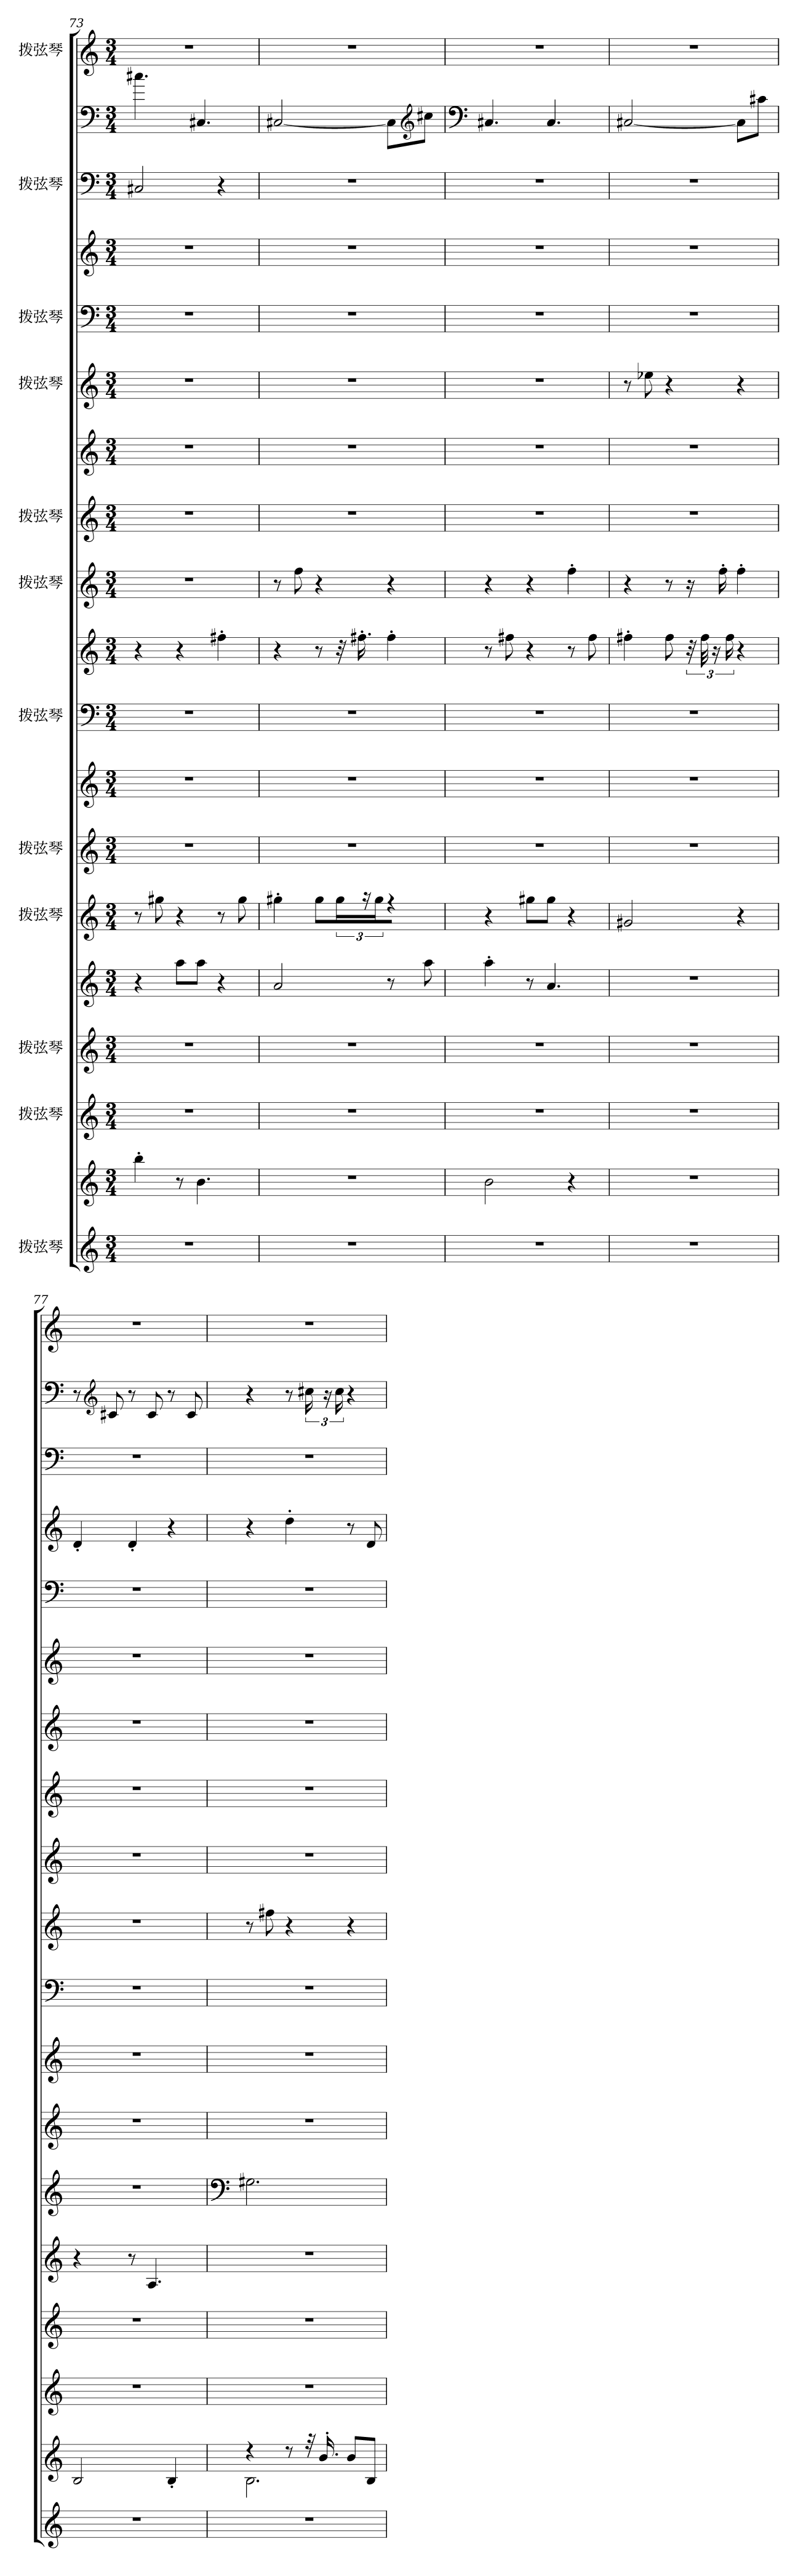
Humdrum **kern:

**kern	**kern	**kern	**kern	**kern	**kern	**kern	**kern	**kern	**kern	**kern	**kern	**kern	**kern	**kern	**kern	**kern	**kern	**kern
*part12	*part12	*part11	*part10	*part10	*part9	*part8	*part8	*part7	*part7	*part6	*part5	*part5	*part4	*part3	*part3	*part2	*part2	*part1
*staff19	*staff18	*staff17	*staff16	*staff15	*staff14	*staff13	*staff12	*staff11	*staff10	*staff9	*staff8	*staff7	*staff6	*staff5	*staff4	*staff3	*staff2	*staff1
*I"拨弦琴	*	*I"拨弦琴	*I"拨弦琴	*	*I"拨弦琴	*I"拨弦琴	*	*I"拨弦琴	*	*I"拨弦琴	*I"拨弦琴	*	*I"拨弦琴	*I"拨弦琴	*	*I"拨弦琴	*	*I"拨弦琴
*clefG2	*clefG2	*clefG2	*clefG2	*clefG2	*clefG2	*clefG2	*clefG2	*clefF4	*clefG2	*clefG2	*clefG2	*clefG2	*clefG2	*clefF4	*clefG2	*clefF4	*clefF4	*clefG2
*k[]	*k[]	*k[]	*k[]	*k[]	*k[]	*k[]	*k[]	*k[]	*k[]	*k[]	*k[]	*k[]	*k[]	*k[]	*k[]	*k[]	*k[]	*k[]
*M3/4	*M3/4	*M3/4	*M3/4	*M3/4	*M3/4	*M3/4	*M3/4	*M3/4	*M3/4	*M3/4	*M3/4	*M3/4	*M3/4	*M3/4	*M3/4	*M3/4	*M3/4	*M3/4
=73	=73	=73	=73	=73	=73	=73	=73	=73	=73	=73	=73	=73	=73	=73	=73	=73	=73	=73
2.r	4bb'\	2.r	2.r	4r	8r	2.r	2.r	2.r	4r	2.r	2.r	2.r	2.r	2.r	2.r	2C#X/	4.cc#X\	2.r
.	.	.	.	.	8gg#X\	.	.	.	.	.	.	.	.	.	.	.	.	.
.	8r	.	.	8aa\L	4r	.	.	.	4r	.	.	.	.	.	.	.	.	.
.	4.b\	.	.	8aa\J	.	.	.	.	.	.	.	.	.	.	.	.	4.C#X/	.
.	.	.	.	4r	8r	.	.	.	4ff#X'\	.	.	.	.	.	.	4r	.	.
.	.	.	.	.	8gg#\	.	.	.	.	.	.	.	.	.	.	.	.	.
=74	=74	=74	=74	=74	=74	=74	=74	=74	=74	=74	=74	=74	=74	=74	=74	=74	=74	=74
2.r	2.r	2.r	2.r	2a/	4gg#X'\	2.r	2.r	2.r	4r	8r	2.r	2.r	2.r	2.r	2.r	2.r	[2C#X/	2.r
.	.	.	.	.	.	.	.	.	.	8ff\	.	.	.	.	.	.	.	.
.	.	.	.	.	8gg#\L	.	.	.	8r	4r	.	.	.	.	.	.	.	.
.	.	.	.	.	24gg#\Jk	.	.	.	32r	.	.	.	.	.	.	.	.	.
.	.	.	.	.	.	.	.	.	16.ff#X'\	.	.	.	.	.	.	.	.	.
.	.	.	.	.	24r	.	.	.	.	.	.	.	.	.	.	.	.	.
.	.	.	.	.	24gg#\	.	.	.	.	.	.	.	.	.	.	.	.	.
.	.	.	.	8r	4r	.	.	.	4ff#'\	4r	.	.	.	.	.	.	8C#\L]	.
*	*	*	*	*	*	*	*	*	*	*	*	*	*	*	*	*	*clefG2	*
.	.	.	.	8aa\	.	.	.	.	.	.	.	.	.	.	.	.	8cc#X\J	.
!!LO:PB:g=z
=75	=75	=75	=75	=75	=75	=75	=75	=75	=75	=75	=75	=75	=75	=75	=75	=75	=75	=75
*	*	*	*	*	*	*	*	*	*	*	*	*	*	*	*	*	*clefF4	*
2.r	2b\	2.r	2.r	4aa'\	4r	2.r	2.r	2.r	8r	4r	2.r	2.r	2.r	2.r	2.r	2.r	4.C#X/	2.r
.	.	.	.	.	.	.	.	.	8ff#X\	.	.	.	.	.	.	.	.	.
.	.	.	.	8r	8gg#X\L	.	.	.	4r	4r	.	.	.	.	.	.	.	.
.	.	.	.	4.a/	8gg#\J	.	.	.	.	.	.	.	.	.	.	.	4.C#/	.
.	4r	.	.	.	4r	.	.	.	8r	4ff'\	.	.	.	.	.	.	.	.
.	.	.	.	.	.	.	.	.	8ff#\	.	.	.	.	.	.	.	.	.
=76	=76	=76	=76	=76	=76	=76	=76	=76	=76	=76	=76	=76	=76	=76	=76	=76	=76	=76
2.r	2.r	2.r	2.r	2.r	2g#X/	2.r	2.r	2.r	4ff#X'\	4r	2.r	2.r	8r	2.r	2.r	2.r	[2C#X/	2.r
.	.	.	.	.	.	.	.	.	.	.	.	.	8ee-X\	.	.	.	.	.
.	.	.	.	.	.	.	.	.	8ff#\	8r	.	.	4r	.	.	.	.	.
.	.	.	.	.	.	.	.	.	48r	16r	.	.	.	.	.	.	.	.
.	.	.	.	.	.	.	.	.	48ff#\	.	.	.	.	.	.	.	.	.
.	.	.	.	.	.	.	.	.	24r	.	.	.	.	.	.	.	.	.
.	.	.	.	.	.	.	.	.	.	16ff'\	.	.	.	.	.	.	.	.
.	.	.	.	.	.	.	.	.	24ff#\	.	.	.	.	.	.	.	.	.
.	.	.	.	.	4r	.	.	.	4r	4ff'\	.	.	4r	.	.	.	8C#\L]	.
.	.	.	.	.	.	.	.	.	.	.	.	.	.	.	.	.	8c#X\J	.
=77	=77	=77	=77	=77	=77	=77	=77	=77	=77	=77	=77	=77	=77	=77	=77	=77	=77	=77
2.r	2B/	2.r	2.r	4r	2.r	2.r	2.r	2.r	2.r	2.r	2.r	2.r	2.r	2.r	4d'/	2.r	8r	2.r
*	*	*	*	*	*	*	*	*	*	*	*	*	*	*	*	*	*clefG2	*
.	.	.	.	.	.	.	.	.	.	.	.	.	.	.	.	.	8c#X/	.
.	.	.	.	8r	.	.	.	.	.	.	.	.	.	.	4d'/	.	8r	.
.	.	.	.	4.A/	.	.	.	.	.	.	.	.	.	.	.	.	8c#/	.
.	4B'/	.	.	.	.	.	.	.	.	.	.	.	.	.	4r	.	8r	.
.	.	.	.	.	.	.	.	.	.	.	.	.	.	.	.	.	8c#/	.
=78	=78	=78	=78	=78	=78	=78	=78	=78	=78	=78	=78	=78	=78	=78	=78	=78	=78	=78
*	*	*	*	*	*clefF4	*	*	*	*	*	*	*	*	*	*	*	*	*
*	*^	*	*	*	*	*	*	*	*	*	*	*	*	*	*	*	*	*
2.r	4r	2.B\	2.r	2.r	2.r	2.G#X\	2.r	2.r	2.r	8r	2.r	2.r	2.r	2.r	2.r	4r	2.r	4r	2.r
.	.	.	.	.	.	.	.	.	.	8ff#X\	.	.	.	.	.	.	.	.	.
.	8r	.	.	.	.	.	.	.	.	4r	.	.	.	.	.	4dd'\	.	8r	.
.	32r	.	.	.	.	.	.	.	.	.	.	.	.	.	.	.	.	24cc#X\	.
.	16.b'/	.	.	.	.	.	.	.	.	.	.	.	.	.	.	.	.	.	.
.	.	.	.	.	.	.	.	.	.	.	.	.	.	.	.	.	.	24r	.
.	.	.	.	.	.	.	.	.	.	.	.	.	.	.	.	.	.	24cc#\	.
.	8b/L	.	.	.	.	.	.	.	.	4r	.	.	.	.	.	8r	.	4r	.
.	8B/J	.	.	.	.	.	.	.	.	.	.	.	.	.	.	8d/	.	.	.
*	*v	*v	*	*	*	*	*	*	*	*	*	*	*	*	*	*	*	*	*
=	=	=	=	=	=	=	=	=	=	=	=	=	=	=	=	=	=	=
*-	*-	*-	*-	*-	*-	*-	*-	*-	*-	*-	*-	*-	*-	*-	*-	*-	*-	*-
